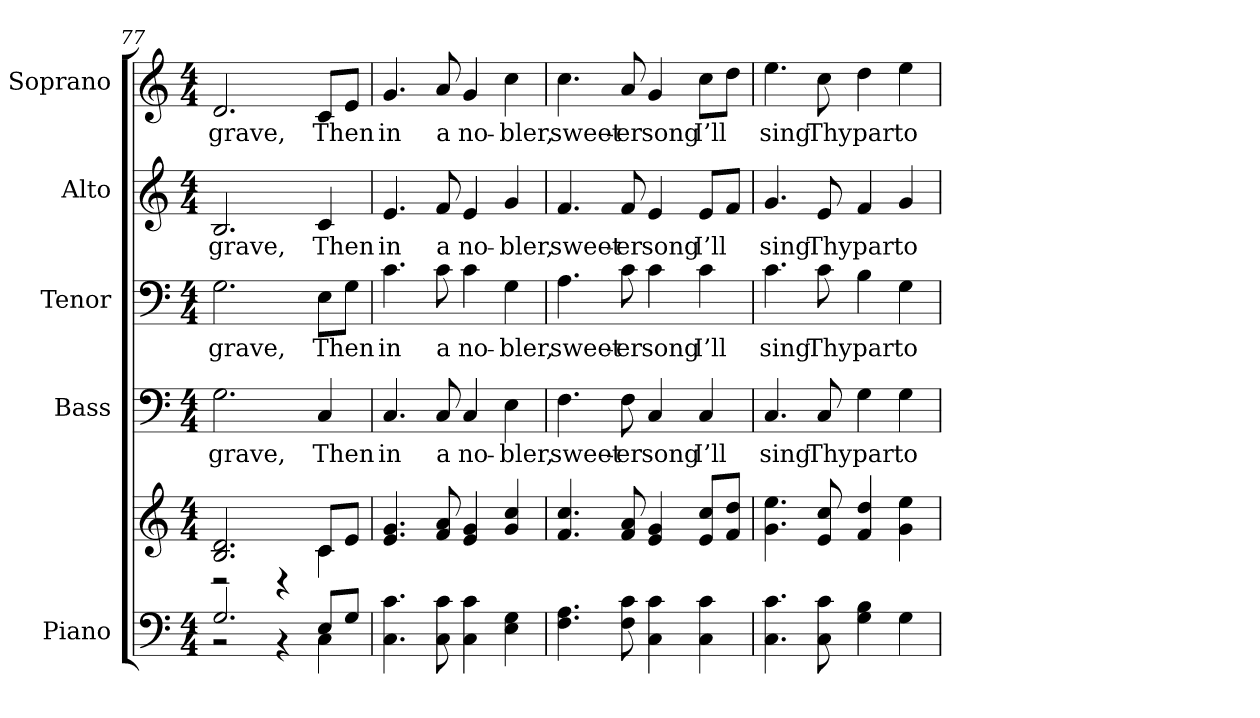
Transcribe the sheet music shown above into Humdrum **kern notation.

**kern	**kern	**kern	**text	**kern	**text	**kern	**text	**kern	**text
*part5	*part5	*part4	*part4	*part3	*part3	*part2	*part2	*part1	*part1
*staff6	*staff5	*staff4	*staff4	*staff3	*staff3	*staff2	*staff2	*staff1	*staff1
*I"Piano	*	*I"Bass	*	*I"Tenor	*	*I"Alto	*	*I"Soprano	*
*I'Pno.	*	*I'B.	*	*I'T.	*	*I'A.	*	*I'S.	*
*clefF4	*clefG2	*clefF4	*	*clefF4	*	*clefG2	*	*clefG2	*
*k[]	*k[]	*k[]	*	*k[]	*	*k[]	*	*k[]	*
*C:	*C:	*C:	*	*C:	*	*C:	*	*C:	*
*M4/4	*M4/4	*M4/4	*	*M4/4	*	*M4/4	*	*M4/4	*
=77	=77	=77	=77	=77	=77	=77	=77	=77	=77
*^	*^	*	*	*	*	*	*	*	*
!	!	!	!	!	!LO:LY:b:color=#000000	!	!	!	!	!	!
!	!	!	!	!	!	!	!LO:LY:b:color=#000000	!	!	!	!
!	!	!	!	!	!	!	!	!	!LO:LY:b:color=#000000	!	!
!	!	!	!	!	!	!	!	!	!	!	!LO:LY:b:color=#000000
2.Gi/	2r	2.Bi/ 2.di	2r	2.Gi\	grave,	2.Gi\	grave,	2.Bi/	grave,	2.di/	grave,
.	4r	.	4r	.	.	.	.	.	.	.	.
!	!	!	!	!	!LO:LY:b:color=#000000	!	!	!	!	!	!
!	!	!	!	!	!	!	!LO:LY:b:color=#000000	!	!	!	!
!	!	!	!	!	!	!	!	!	!LO:LY:b:color=#000000	!	!
!	!	!	!	!	!	!	!	!	!	!	!LO:LY:b:color=#000000
8Ei/L	4Ci\	8ci/L	4ci\	4Ci/	Then	8Ei\L	Then	4ci/	Then	8ci/L	Then
8Gi/J	.	8ei/J	.	.	.	8Gi\J	.	.	.	8ei/J	.
*v	*v	*	*	*	*	*	*	*	*	*	*
*	*v	*v	*	*	*	*	*	*	*	*
=78	=78	=78	=78	=78	=78	=78	=78	=78	=78
!	!	!	!LO:LY:b:color=#000000	!	!	!	!	!	!
!	!	!	!	!	!LO:LY:b:color=#000000	!	!	!	!
!	!	!	!	!	!	!	!LO:LY:b:color=#000000	!	!
!	!	!	!	!	!	!	!	!	!LO:LY:b:color=#000000
4.Ci\ 4.ci	4.ei/ 4.gi	4.Ci/	in	4.ci\	in	4.ei/	in	4.gi/	in
!	!	!	!LO:LY:b:color=#000000	!	!	!	!	!	!
!	!	!	!	!	!LO:LY:b:color=#000000	!	!	!	!
!	!	!	!	!	!	!	!LO:LY:b:color=#000000	!	!
!	!	!	!	!	!	!	!	!	!LO:LY:b:color=#000000
8Ci\ 8ci	8fi/ 8ai	8Ci/	a	8ci\	a	8fi/	a	8ai/	a
!	!	!	!LO:LY:b:color=#000000	!	!	!	!	!	!
!	!	!	!	!	!LO:LY:b:color=#000000	!	!	!	!
!	!	!	!	!	!	!	!LO:LY:b:color=#000000	!	!
!	!	!	!	!	!	!	!	!	!LO:LY:b:color=#000000
4Ci\ 4ci	4ei/ 4gi	4Ci/	no-	4ci\	no-	4ei/	no-	4gi/	no-
!	!	!	!LO:LY:b:color=#000000	!	!	!	!	!	!
!	!	!	!	!	!LO:LY:b:color=#000000	!	!	!	!
!	!	!	!	!	!	!	!LO:LY:b:color=#000000	!	!
!	!	!	!	!	!	!	!	!	!LO:LY:b:color=#000000
4Ei\ 4Gi	4gi/ 4cci	4Ei\	-bler,	4Gi\	-bler,	4gi/	-bler,	4cci\	-bler,
=79	=79	=79	=79	=79	=79	=79	=79	=79	=79
!	!	!	!LO:LY:b:color=#000000	!	!	!	!	!	!
!	!	!	!	!	!LO:LY:b:color=#000000	!	!	!	!
!	!	!	!	!	!	!	!LO:LY:b:color=#000000	!	!
!	!	!	!	!	!	!	!	!	!LO:LY:b:color=#000000
4.Fi\ 4.Ai	4.fi/ 4.cci	4.Fi\	sweet-	4.Ai\	sweet-	4.fi/	sweet-	4.cci\	sweet-
!	!	!	!LO:LY:b:color=#000000	!	!	!	!	!	!
!	!	!	!	!	!LO:LY:b:color=#000000	!	!	!	!
!	!	!	!	!	!	!	!LO:LY:b:color=#000000	!	!
!	!	!	!	!	!	!	!	!	!LO:LY:b:color=#000000
8Fi\ 8ci	8fi/ 8ai	8Fi\	-er	8ci\	-er	8fi/	-er	8ai/	-er
!	!	!	!LO:LY:b:color=#000000	!	!	!	!	!	!
!	!	!	!	!	!LO:LY:b:color=#000000	!	!	!	!
!	!	!	!	!	!	!	!LO:LY:b:color=#000000	!	!
!	!	!	!	!	!	!	!	!	!LO:LY:b:color=#000000
4Ci\ 4ci	4ei/ 4gi	4Ci/	song	4ci\	song	4ei/	song	4gi/	song
!	!	!	!LO:LY:b:color=#000000	!	!	!	!	!	!
!	!	!	!	!	!LO:LY:b:color=#000000	!	!	!	!
!	!	!	!	!	!	!	!LO:LY:b:color=#000000	!	!
!	!	!	!	!	!	!	!	!	!LO:LY:b:color=#000000
4Ci\ 4ci	8ei/ 8cciL	4Ci/	I’ll	4ci\	I’ll	8ei/L	I’ll	8cci\L	I’ll
.	8fi/ 8ddiJ	.	.	.	.	8fi/J	.	8ddi\J	.
=80	=80	=80	=80	=80	=80	=80	=80	=80	=80
!	!	!	!LO:LY:b:color=#000000	!	!	!	!	!	!
!	!	!	!	!	!LO:LY:b:color=#000000	!	!	!	!
!	!	!	!	!	!	!	!LO:LY:b:color=#000000	!	!
!	!	!	!	!	!	!	!	!	!LO:LY:b:color=#000000
4.Ci\ 4.ci	4.gi\ 4.eei	4.Ci/	sing	4.ci\	sing	4.gi/	sing	4.eei\	sing
!	!	!	!LO:LY:b:color=#000000	!	!	!	!	!	!
!	!	!	!	!	!LO:LY:b:color=#000000	!	!	!	!
!	!	!	!	!	!	!	!LO:LY:b:color=#000000	!	!
!	!	!	!	!	!	!	!	!	!LO:LY:b:color=#000000
8Ci\ 8ci	8ei/ 8cci	8Ci/	Thy	8ci\	Thy	8ei/	Thy	8cci\	Thy
!	!	!	!LO:LY:b:color=#000000	!	!	!	!	!	!
!	!	!	!	!	!LO:LY:b:color=#000000	!	!	!	!
!	!	!	!	!	!	!	!LO:LY:b:color=#000000	!	!
!	!	!	!	!	!	!	!	!	!LO:LY:b:color=#000000
4Gi\ 4Bi	4fi/ 4ddi	4Gi\	par	4Bi\	par	4fi/	par	4ddi\	par
!	!	!	!LO:LY:b:color=#000000	!	!	!	!	!	!
!	!	!	!	!	!LO:LY:b:color=#000000	!	!	!	!
!	!	!	!	!	!	!	!LO:LY:b:color=#000000	!	!
!	!	!	!	!	!	!	!	!	!LO:LY:b:color=#000000
4Gi\	4gi\ 4eei	4Gi\	to	4Gi\	to	4gi/	to	4eei\	to
=	=	=	=	=	=	=	=	=	=
*-	*-	*-	*-	*-	*-	*-	*-	*-	*-
